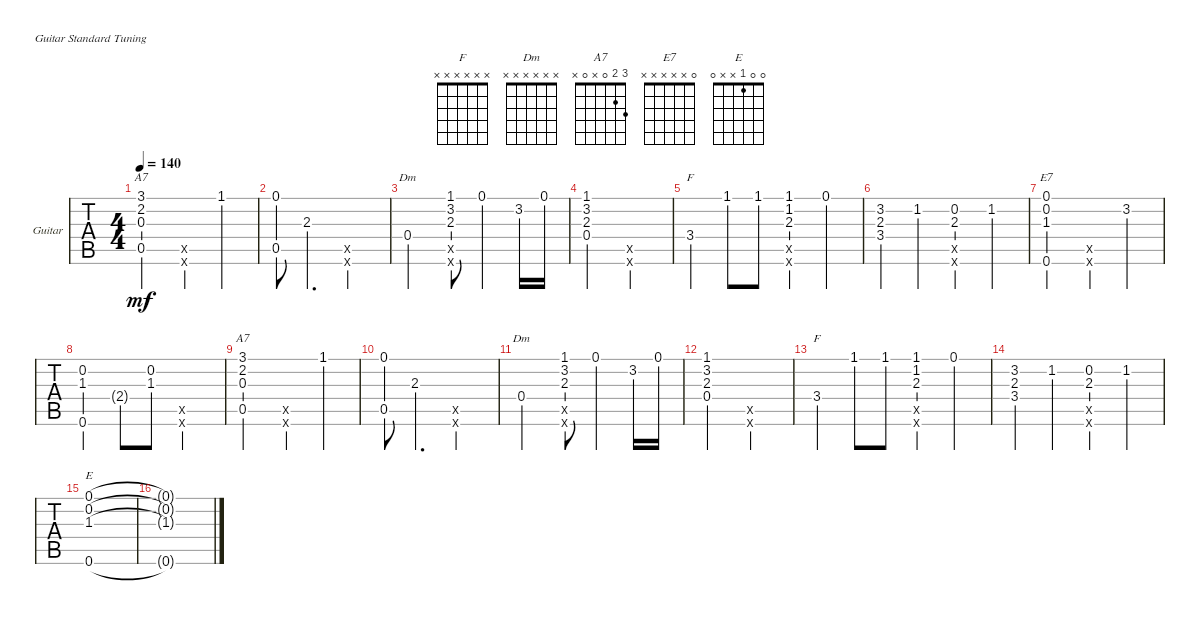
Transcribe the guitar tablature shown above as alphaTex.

\bracketExtendMode groupsimilarinstruments
\firstSystemTrackNameOrientation horizontal
\otherSystemsTrackNameOrientation horizontal
\track ("" "Guitar") {instrument acousticguitarsteel}
\staff {tabs}
\tuning (E4 B3 G3 D3 A2 E2)
\chord ("F" x x x 3 x x)
\chord ("Dm" x x x 0 x x)
\chord ("A7" 3 x x x x x)
\chord ("Dm" x x x x x x)
\chord ("F" x x x x x x)
\chord ("E7" 0 x x x x x)
\chord ("A7" 3 2 0 x 0 x)
\chord ("E" 0 0 1 x x 0)
\ts (4 4)
\tempo 140
\clef g2
\ks c
(3.1 2.2 0.3 0.5).2{ch "A7" dy mf} (0.5{x} 0.6{x}).4 1.1.4 |
(0.1 0.5).8 2.3.4{d} (0.5{x} 0.6{x}).2 |
0.4.2{ch "Dm"} (1.1 3.2 2.3 0.5{x} 0.6{x}).8 0.1.4 3.2.16 0.1.16 |
(0.4 1.1 3.2 2.3).2 (0.5{x} 0.6{x}).2 |
3.4.4{ch "F"} 1.1.8 1.1.8 (1.1 1.2 2.3 0.5{x} 0.6{x}).4 0.1.4 |
(3.2 3.4 2.3).4 1.2.4 (0.2 2.3 0.5{x} 0.6{x}).4 1.2.4 |
(0.1 0.2 1.3 0.6).2{ch "E7"} (0.6{x} 0.5{x}).4 3.2.4 |
(0.2 1.3 0.6).4 2.4{g}.8 (0.2 1.3).8 (0.5{x} 0.6{x}).2 |
(3.1 2.2 0.3 0.5).2{ch "A7"} (0.5{x} 0.6{x}).4 1.1.4 |
(0.1 0.5).8 2.3.4{d} (0.5{x} 0.6{x}).2 |
0.4.2{ch "Dm"} (1.1 3.2 2.3 0.5{x} 0.6{x}).8 0.1.4 3.2.16 0.1.16 |
(0.4 1.1 3.2 2.3).2 (0.5{x} 0.6{x}).2 |
3.4.4{ch "F"} 1.1.8 1.1.8 (1.1 1.2 2.3 0.5{x} 0.6{x}).4 0.1.4 |
(3.2 3.4 2.3).4 1.2.4 (0.2 2.3 0.5{x} 0.6{x}).4 1.2.4 |
(0.1 0.2 1.3 0.6).1{ch "E"} |
(0.1{t} 0.2{t} 1.3{t} 0.6{t}).1
